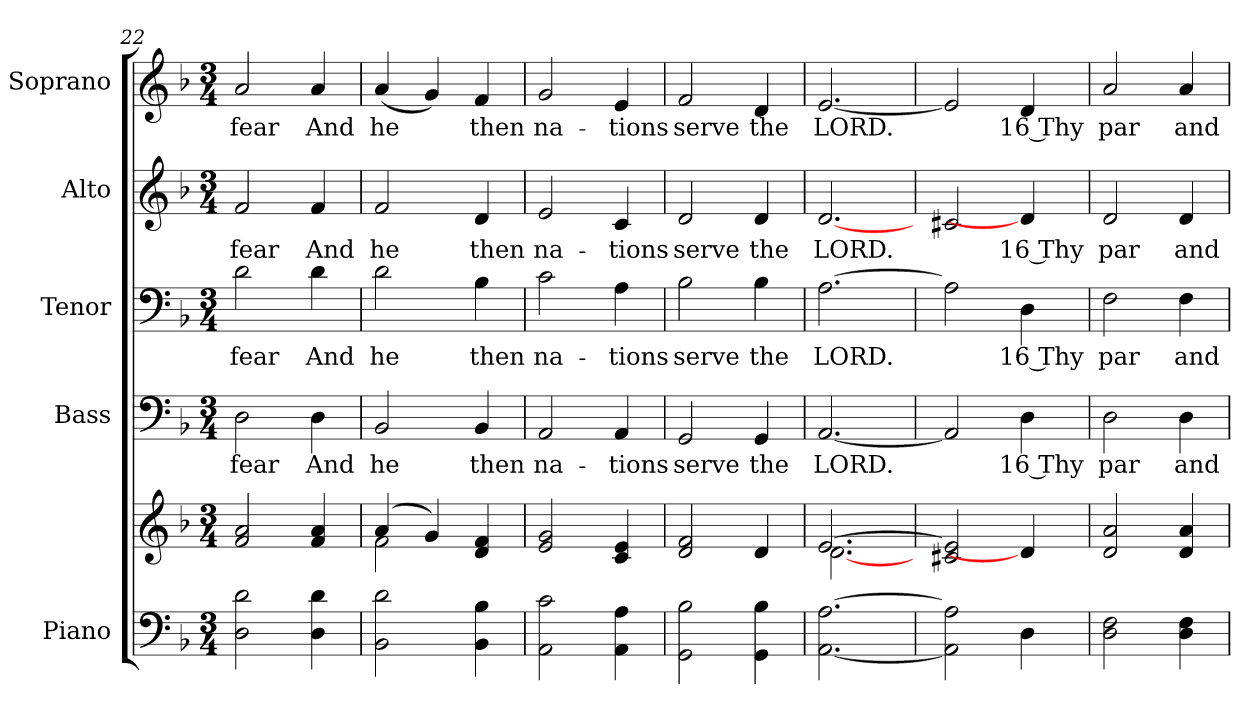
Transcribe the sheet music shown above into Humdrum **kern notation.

**kern	**kern	**kern	**text	**kern	**text	**kern	**text	**kern	**text
*part5	*part5	*part4	*part4	*part3	*part3	*part2	*part2	*part1	*part1
*staff6	*staff5	*staff4	*staff4	*staff3	*staff3	*staff2	*staff2	*staff1	*staff1
*I"Piano	*	*I"Bass	*	*I"Tenor	*	*I"Alto	*	*I"Soprano	*
*I'Pno.	*	*I'B.	*	*I'T.	*	*I'A.	*	*I'S.	*
*clefF4	*clefG2	*clefF4	*	*clefF4	*	*clefG2	*	*clefG2	*
*k[b-]	*k[b-]	*k[b-]	*	*k[b-]	*	*k[b-]	*	*k[b-]	*
*F:	*F:	*F:	*	*F:	*	*F:	*	*F:	*
*M3/4	*M3/4	*M3/4	*	*M3/4	*	*M3/4	*	*M3/4	*
=22	=22	=22	=22	=22	=22	=22	=22	=22	=22
!	!	!	!LO:LY:b:color=#000000	!	!	!	!	!	!
!	!	!	!	!	!LO:LY:b:color=#000000	!	!	!	!
!	!	!	!	!	!	!	!LO:LY:b:color=#000000	!	!
!	!	!	!	!	!	!	!	!	!LO:LY:b:color=#000000
2Di\ 2di	2fi/ 2ai	2Di\	fear	2di\	fear	2fi/	fear	2ai/	fear
!	!	!	!LO:LY:b:color=#000000	!	!	!	!	!	!
!	!	!	!	!	!LO:LY:b:color=#000000	!	!	!	!
!	!	!	!	!	!	!	!LO:LY:b:color=#000000	!	!
!	!	!	!	!	!	!	!	!	!LO:LY:b:color=#000000
4Di\ 4di	4fi/ 4ai	4Di\	And	4di\	And	4fi/	And	4ai/	And
=23	=23	=23	=23	=23	=23	=23	=23	=23	=23
*	*^	*	*	*	*	*	*	*	*
!	!	!	!	!LO:LY:b:color=#000000	!	!	!	!	!	!
!	!	!	!	!	!	!LO:LY:b:color=#000000	!	!	!	!
!	!	!	!	!	!	!	!	!LO:LY:b:color=#000000	!	!
!	!	!	!	!	!	!	!	!	!	!LO:LY:b:color=#000000
2BB-i\ 2di	(4ai/	2fi\	2BB-i/	he	2di\	he	2fi/	he	(4ai/	he
.	4gi/)	.	.	.	.	.	.	.	4gi/)	.
!	!	!	!	!LO:LY:b:color=#000000	!	!	!	!	!	!
!	!	!	!	!	!	!LO:LY:b:color=#000000	!	!	!	!
!	!	!	!	!	!	!	!	!LO:LY:b:color=#000000	!	!
!	!	!	!	!	!	!	!	!	!	!LO:LY:b:color=#000000
4BB-i\ 4B-i	4di/ 4fi	4ryy	4BB-i/	then	4B-i\	then	4di/	then	4fi/	then
*	*v	*v	*	*	*	*	*	*	*	*
!!LO:PB:g=z
=24	=24	=24	=24	=24	=24	=24	=24	=24	=24
*	*^	*	*	*	*	*	*	*	*
!	!	!	!	!LO:LY:b:color=#000000	!	!	!	!	!	!
*	*v	*v	*	*	*	*	*	*	*	*
*	*^	*	*	*	*	*	*	*	*
!	!	!	!	!	!	!LO:LY:b:color=#000000	!	!	!	!
*	*v	*v	*	*	*	*	*	*	*	*
*	*^	*	*	*	*	*	*	*	*
!	!	!	!	!	!	!	!	!LO:LY:b:color=#000000	!	!
*	*v	*v	*	*	*	*	*	*	*	*
*	*^	*	*	*	*	*	*	*	*
!	!	!	!	!	!	!	!	!	!	!LO:LY:b:color=#000000
*	*v	*v	*	*	*	*	*	*	*	*
2AAi\ 2ci	2ei/ 2gi	2AAi/	na-	2ci\	na-	2ei/	na-	2gi/	na-
!	!	!	!LO:LY:b:color=#000000	!	!	!	!	!	!
!	!	!	!	!	!LO:LY:b:color=#000000	!	!	!	!
!	!	!	!	!	!	!	!LO:LY:b:color=#000000	!	!
!	!	!	!	!	!	!	!	!	!LO:LY:b:color=#000000
4AAi\ 4Ai	4ci/ 4ei	4AAi/	-tions	4Ai\	-tions	4ci/	-tions	4ei/	-tions
=25	=25	=25	=25	=25	=25	=25	=25	=25	=25
!	!	!	!LO:LY:b:color=#000000	!	!	!	!	!	!
!	!	!	!	!	!LO:LY:b:color=#000000	!	!	!	!
!	!	!	!	!	!	!	!LO:LY:b:color=#000000	!	!
!	!	!	!	!	!	!	!	!	!LO:LY:b:color=#000000
2GGi\ 2B-i	2di/ 2fi	2GGi/	serve	2B-i\	serve	2di/	serve	2fi/	serve
!	!	!	!LO:LY:b:color=#000000	!	!	!	!	!	!
!	!	!	!	!	!LO:LY:b:color=#000000	!	!	!	!
!	!	!	!	!	!	!	!LO:LY:b:color=#000000	!	!
!	!	!	!	!	!	!	!	!	!LO:LY:b:color=#000000
4GGi\ 4B-i	4di/	4GGi/	the	4B-i\	the	4di/	the	4di/	the
=26	=26	=26	=26	=26	=26	=26	=26	=26	=26
*	*^	*	*	*	*	*	*	*	*
!	!	!	!	!LO:LY:b:color=#000000	!	!	!	!	!	!
!	!	!	!	!	!	!LO:LY:b:color=#000000	!	!	!	!
!	!	!	!	!	!	!	!	!LO:LY:b:color=#000000	!	!
!	!	!	!	!	!	!	!	!	!	!LO:LY:b:color=#000000
[<2.AAi\ [>2.Ai	[>2.ei/	[<2.di\	[<2.AAi/	LORD.	[>2.Ai\	LORD.	[<2.di/	LORD.	[<2.ei/	LORD.
*	*v	*v	*	*	*	*	*	*	*	*
=27	=27	=27	=27	=27	=27	=27	=27	=27	=27
2AAi\] 2Ai]	2c#Xi/ 2ei]	2AAi/]	.	2Ai\]	.	2c#Xi/	.	2ei/]	.
!	!	!	!LO:LY:b:color=#000000	!	!	!	!	!	!
!	!	!	!	!	!LO:LY:b:color=#000000	!	!	!	!
!	!	!	!	!	!	!	!LO:LY:b:color=#000000	!	!
!	!	!	!	!	!	!	!	!	!LO:LY:b:color=#000000
4Di\	4di/]	4Di\	16 Thy	4Di\	16 Thy	4di/]	16 Thy	4di/	16 Thy
=28	=28	=28	=28	=28	=28	=28	=28	=28	=28
!	!	!	!LO:LY:b:color=#000000	!	!	!	!	!	!
!	!	!	!	!	!LO:LY:b:color=#000000	!	!	!	!
!	!	!	!	!	!	!	!LO:LY:b:color=#000000	!	!
!	!	!	!	!	!	!	!	!	!LO:LY:b:color=#000000
2Di\ 2Fi	2di/ 2ai	2Di\	par	2Fi\	par	2di/	par	2ai/	par
!	!	!	!LO:LY:b:color=#000000	!	!	!	!	!	!
!	!	!	!	!	!LO:LY:b:color=#000000	!	!	!	!
!	!	!	!	!	!	!	!LO:LY:b:color=#000000	!	!
!	!	!	!	!	!	!	!	!	!LO:LY:b:color=#000000
4Di\ 4Fi	4di/ 4ai	4Di\	and	4Fi\	and	4di/	and	4ai/	and
=	=	=	=	=	=	=	=	=	=
*-	*-	*-	*-	*-	*-	*-	*-	*-	*-
